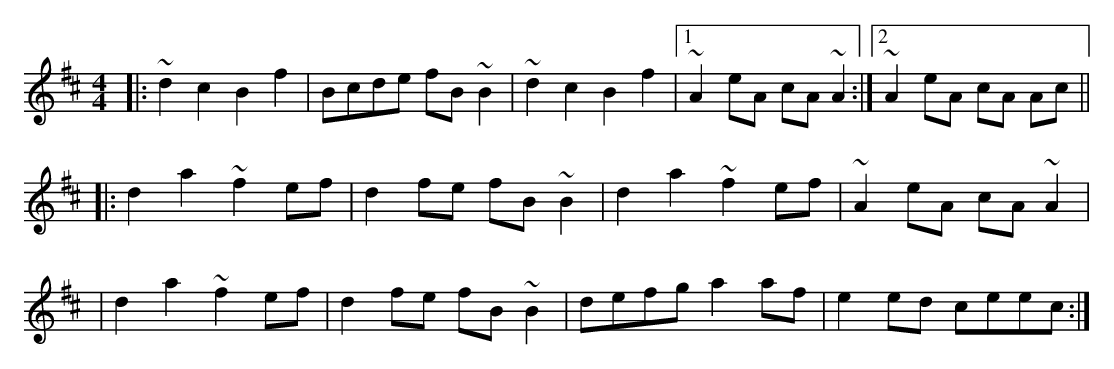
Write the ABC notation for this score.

X:1
M:4/4
K:Bmin
|: ~d2 c2 B2f2 | Bcde fB ~B2 | ~d2 c2 B2f2 |1 ~A2eA cA ~A2 :|2 ~A2eA cA Ac ||
|: d2 a2 ~f2 ef | d2 fe fB ~B2 | d2 a2 ~f2 ef | ~A2eA cA ~A2 |
| d2 a2 ~f2ef | d2 fe fB ~B2 | defg a2af|e2ed ceec :|
